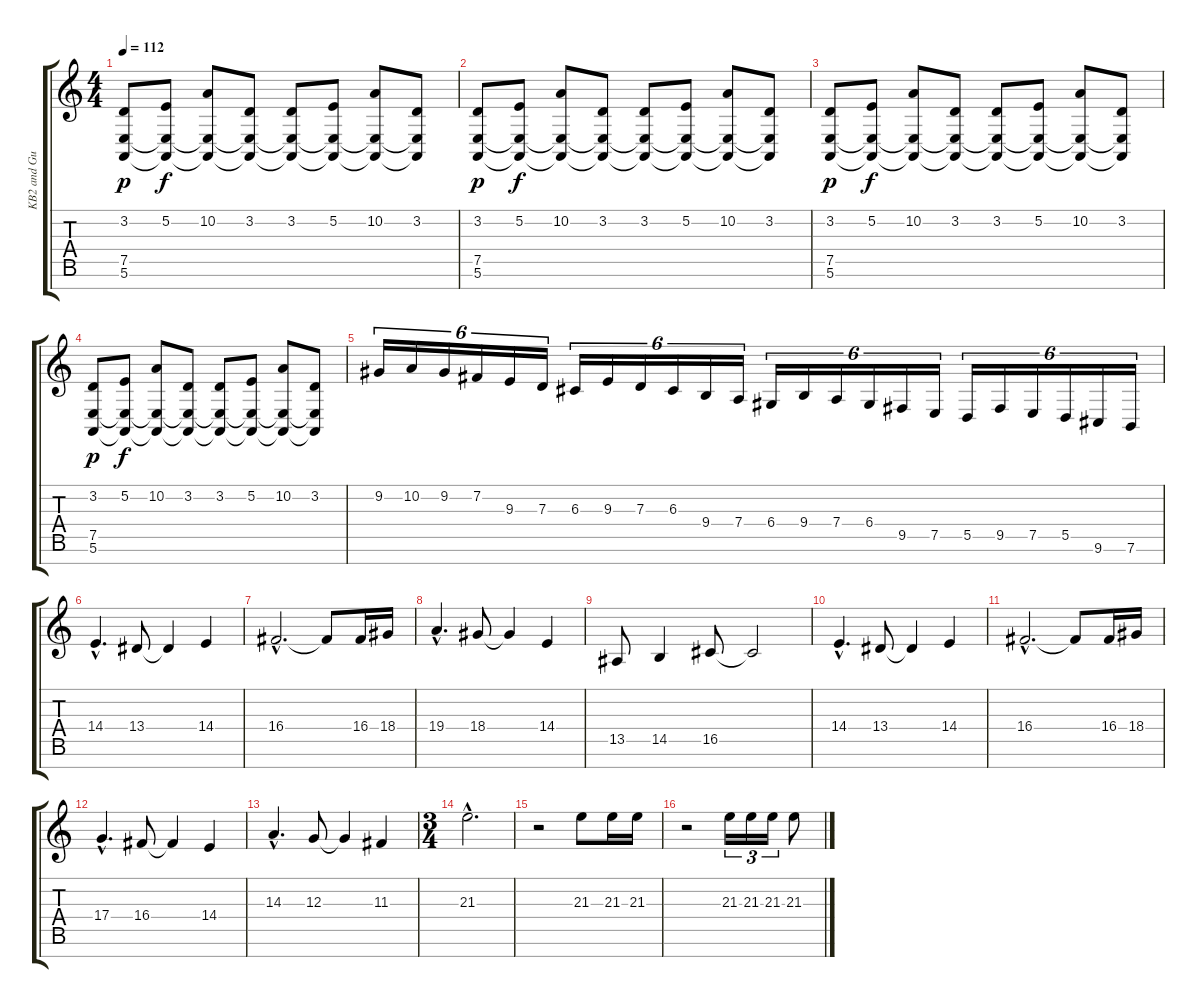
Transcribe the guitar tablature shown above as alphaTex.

\track ("KB2 and Guitar3" "KB2 and Gu") {instrument stringensemble1}
\staff {score tabs}
\tuning (E4 B3 G3 D3 A2 E2 B1) {hide}
\ts (4 4)
\tempo 112
\clef g2
\ks c
(3.2 7.5 5.6).8{dy p} (5.2 7.5{t} 5.6{t}).8{dy f} (10.2 7.5{t} 5.6{t}).8 (3.2 7.5{t} 5.6{t}).8 (3.2 7.5{t} 5.6{t}).8 (5.2 7.5{t} 5.6{t}).8 (10.2 7.5{t} 5.6{t}).8 (3.2 7.5{t} 5.6{t}).8 |
(3.2 7.5 5.6).8{dy p} (5.2 7.5{t} 5.6{t}).8{dy f} (10.2 7.5{t} 5.6{t}).8 (3.2 7.5{t} 5.6{t}).8 (3.2 7.5{t} 5.6{t}).8 (5.2 7.5{t} 5.6{t}).8 (10.2 7.5{t} 5.6{t}).8 (3.2 7.5{t} 5.6{t}).8 |
(3.2 7.5 5.6).8{dy p} (5.2 7.5{t} 5.6{t}).8{dy f} (10.2 7.5{t} 5.6{t}).8 (3.2 7.5{t} 5.6{t}).8 (3.2 7.5{t} 5.6{t}).8 (5.2 7.5{t} 5.6{t}).8 (10.2 7.5{t} 5.6{t}).8 (3.2 7.5{t} 5.6{t}).8 |
(3.2 7.5 5.6).8{dy p} (5.2 7.5{t} 5.6{t}).8{dy f} (10.2 7.5{t} 5.6{t}).8 (3.2 7.5{t} 5.6{t}).8 (3.2 7.5{t} 5.6{t}).8 (5.2 7.5{t} 5.6{t}).8 (10.2 7.5{t} 5.6{t}).8 (3.2 7.5{t} 5.6{t}).8 |
9.2.16{tu (6 4)} 10.2.16{tu (6 4)} 9.2.16{tu (6 4)} 7.2.16{tu (6 4)} 9.3.16{tu (6 4)} 7.3.16{tu (6 4)} 6.3.16{tu (6 4)} 9.3.16{tu (6 4)} 7.3.16{tu (6 4)} 6.3.16{tu (6 4)} 9.4.16{tu (6 4)} 7.4.16{tu (6 4)} 6.4.16{tu (6 4)} 9.4.16{tu (6 4)} 7.4.16{tu (6 4)} 6.4.16{tu (6 4)} 9.5.16{tu (6 4)} 7.5.16{tu (6 4)} 5.5.16{tu (6 4)} 9.5.16{tu (6 4)} 7.5.16{tu (6 4)} 5.5.16{tu (6 4)} 9.6.16{tu (6 4)} 7.6.16{tu (6 4)} |
14.4{hac}.4{d volume 16 instrument stringensemble1} 13.4.8 13.4{t}.4 14.4.4 |
16.4{hac}.2{d} 16.4{t}.8 16.4.16 18.4.16 |
19.4{hac}.4{d} 18.4.8 18.4{t}.4 14.4.4 |
13.5.8 14.5.4 16.5.8 16.5{t}.2 |
14.4{hac}.4{d} 13.4.8 13.4{t}.4 14.4.4 |
16.4{hac}.2{d} 16.4{t}.8 16.4.16 18.4.16 |
17.4{hac}.4{d} 16.4.8 16.4{t}.4 14.4.4 |
14.3{hac}.4{d} 12.3.8 12.3{t}.4 11.3.4 |
\ts (3 4)
21.3{hac}.2{d volume 12} |
r.2 21.3.8 21.3.16 21.3.16 |
r.2 21.3.16{tu (3 2)} 21.3.16{tu (3 2)} 21.3.16{tu (3 2)} 21.3.8
